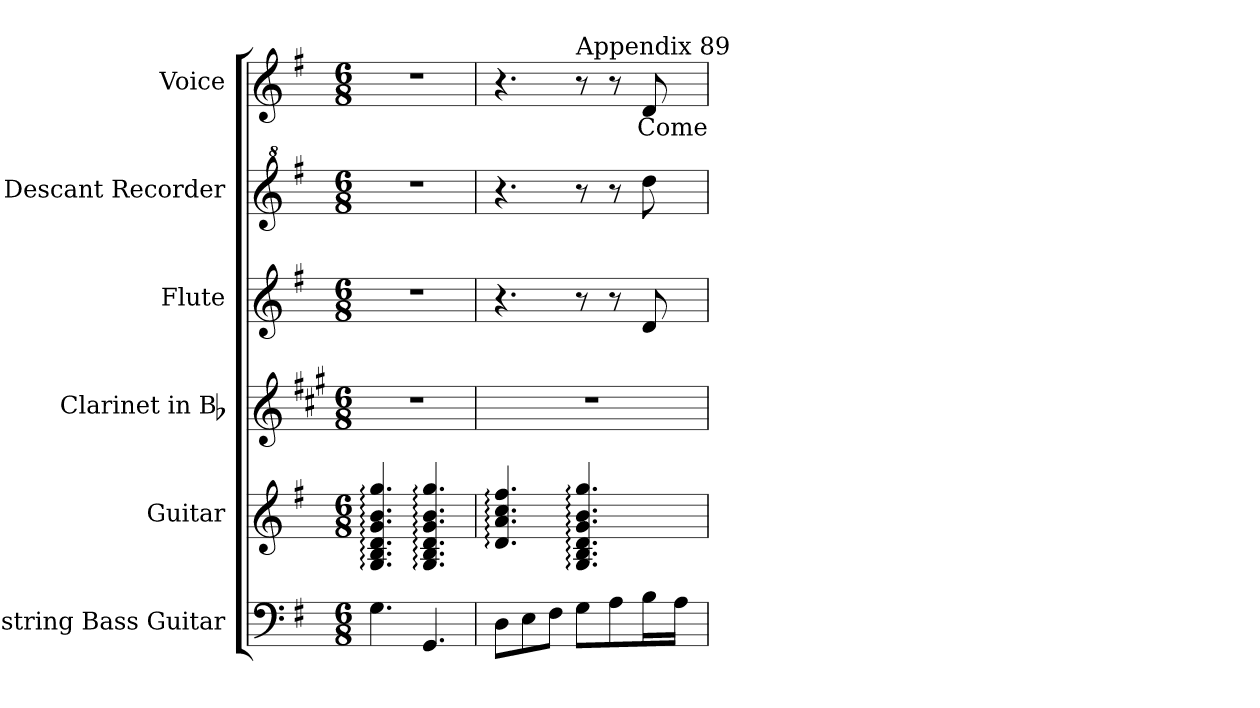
**kern	**kern	**kern	**kern	**kern	**kern	**text
*part6	*part5	*part4	*part3	*part2	*part1	*part1
*staff6	*staff5	*staff4	*staff3	*staff2	*staff1	*staff1
*I"4-string Bass Guitar	*I"Guitar	*I"Clarinet in Bb	*I"Flute	*I"Descant Recorder	*I"Voice	*
*I'Bass	*I'Gtr.	*I'Cl.	*I'Fl.	*I'D. Rec.	*I'Voice	*
!!LO:PB:g=z
*clefF4	*clefG2	*clefG2	*clefG2	*clefG^2	*clefG2	*
*ITrd7c12	*ITrd7c12	*ITrd1c2	*	*ITrd-7c-12	*	*
*k[f#]	*k[f#]	*k[f#]	*k[f#]	*k[f#]	*k[f#]	*
*G:	*G:	*G:	*G:	*G:	*G:	*
*M6/8	*M6/8	*M6/8	*M6/8	*M6/8	*M6/8	*
*MM108	*MM108	*MM108	*MM108	*MM108	*MM108	*
=1	=1	=1	=1	=1	=1	=1
!	!	!LO:N:vis=1	!LO:N:vis=1	!LO:N:vis=1	!LO:N:vis=1	!
4.GGi\	4.GGi/: 4.BBi: 4.Di: 4.Gi: 4.Bi: 4.gi:	2.r	2.r	2.r	2.r	.
4.GGGi/	4.GGi/: 4.BBi: 4.Di: 4.Gi: 4.Bi: 4.gi:	.	.	.	.	.
=2	=2	=2	=2	=2	=2	=2
!	!	!LO:N:vis=1	!	!	!	!
8DDi\L	4.Di/: 4.Ai: 4.ci: 4.f#i:	2.r	4.r	4.r	4.r:	.
8EEi\	.	.	.	.	.	.
8FF#i\J	.	.	.	.	.	.
!	!	!	!	!	!LO:TX:a:t=Appendix 89	!
8GGi\L	4.GGi/: 4.BBi: 4.Di: 4.Gi: 4.Bi: 4.gi:	.	8r	8r	8r	.
8AAi\	.	.	8r	8r	8r	.
!	!	!	!	!	!	!LO:LY:b:color=#000000
16BBi\L	.	.	8di/	8ddddi\	8di/	Come
16AAi\JJ	.	.	.	.	.	.
=	=	=	=	=	=	=
*-	*-	*-	*-	*-	*-	*-
